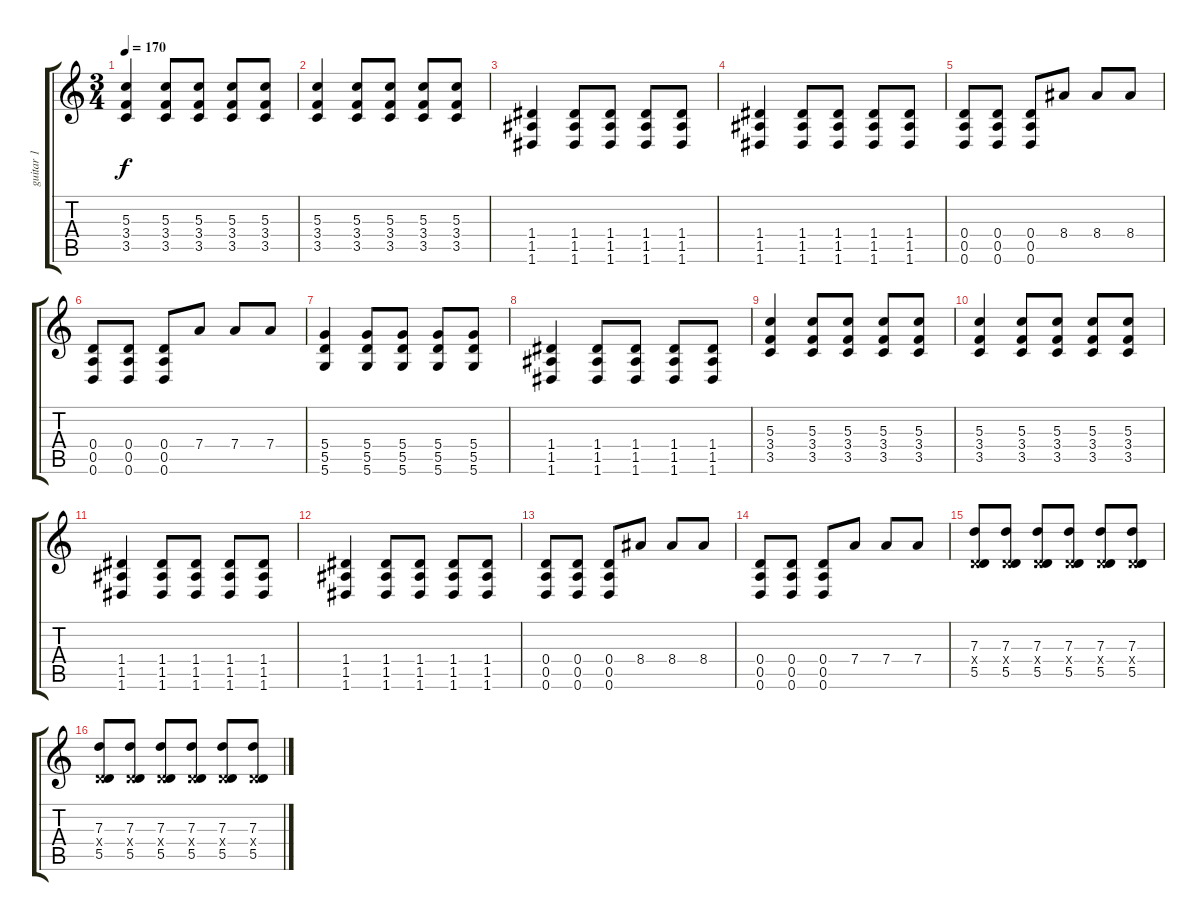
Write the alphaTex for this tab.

\track ("guitar 1" "guitar 1") {instrument overdrivenguitar}
\staff {score tabs}
\tuning (E4 B3 G3 D3 A2 D2) {hide}
\ts (3 4)
\tempo 170
\clef g2
\ks c
(5.3 3.4 3.5).4{dy f} (5.3 3.4 3.5).8 (5.3 3.4 3.5).8 (5.3 3.4 3.5).8 (5.3 3.4 3.5).8 |
(5.3 3.4 3.5).4 (5.3 3.4 3.5).8 (5.3 3.4 3.5).8 (5.3 3.4 3.5).8 (5.3 3.4 3.5).8 |
(1.4 1.5 1.6).4 (1.4 1.5 1.6).8 (1.4 1.5 1.6).8 (1.4 1.5 1.6).8 (1.4 1.5 1.6).8 |
(1.4 1.5 1.6).4 (1.4 1.5 1.6).8 (1.4 1.5 1.6).8 (1.4 1.5 1.6).8 (1.4 1.5 1.6).8 |
(0.4 0.5 0.6).8 (0.4 0.5 0.6).8 (0.4 0.5 0.6).8 8.4.8 8.4.8 8.4.8 |
(0.4 0.5 0.6).8 (0.4 0.5 0.6).8 (0.4 0.5 0.6).8 7.4.8 7.4.8 7.4.8 |
(5.4 5.5 5.6).4 (5.4 5.5 5.6).8 (5.4 5.5 5.6).8 (5.4 5.5 5.6).8 (5.4 5.5 5.6).8 |
(1.4 1.5 1.6).4 (1.4 1.5 1.6).8 (1.4 1.5 1.6).8 (1.4 1.5 1.6).8 (1.4 1.5 1.6).8 |
(5.3 3.4 3.5).4 (5.3 3.4 3.5).8 (5.3 3.4 3.5).8 (5.3 3.4 3.5).8 (5.3 3.4 3.5).8 |
(5.3 3.4 3.5).4 (5.3 3.4 3.5).8 (5.3 3.4 3.5).8 (5.3 3.4 3.5).8 (5.3 3.4 3.5).8 |
(1.4 1.5 1.6).4 (1.4 1.5 1.6).8 (1.4 1.5 1.6).8 (1.4 1.5 1.6).8 (1.4 1.5 1.6).8 |
(1.4 1.5 1.6).4 (1.4 1.5 1.6).8 (1.4 1.5 1.6).8 (1.4 1.5 1.6).8 (1.4 1.5 1.6).8 |
(0.4 0.5 0.6).8 (0.4 0.5 0.6).8 (0.4 0.5 0.6).8 8.4.8 8.4.8 8.4.8 |
(0.4 0.5 0.6).8 (0.4 0.5 0.6).8 (0.4 0.5 0.6).8 7.4.8 7.4.8 7.4.8 |
(7.3 0.4{x} 5.5).8 (7.3 0.4{x} 5.5).8 (7.3 0.4{x} 5.5).8 (7.3 0.4{x} 5.5).8 (7.3 0.4{x} 5.5).8 (7.3 0.4{x} 5.5).8 |
(7.3 0.4{x} 5.5).8 (7.3 0.4{x} 5.5).8 (7.3 0.4{x} 5.5).8 (7.3 0.4{x} 5.5).8 (7.3 0.4{x} 5.5).8 (7.3 0.4{x} 5.5).8
